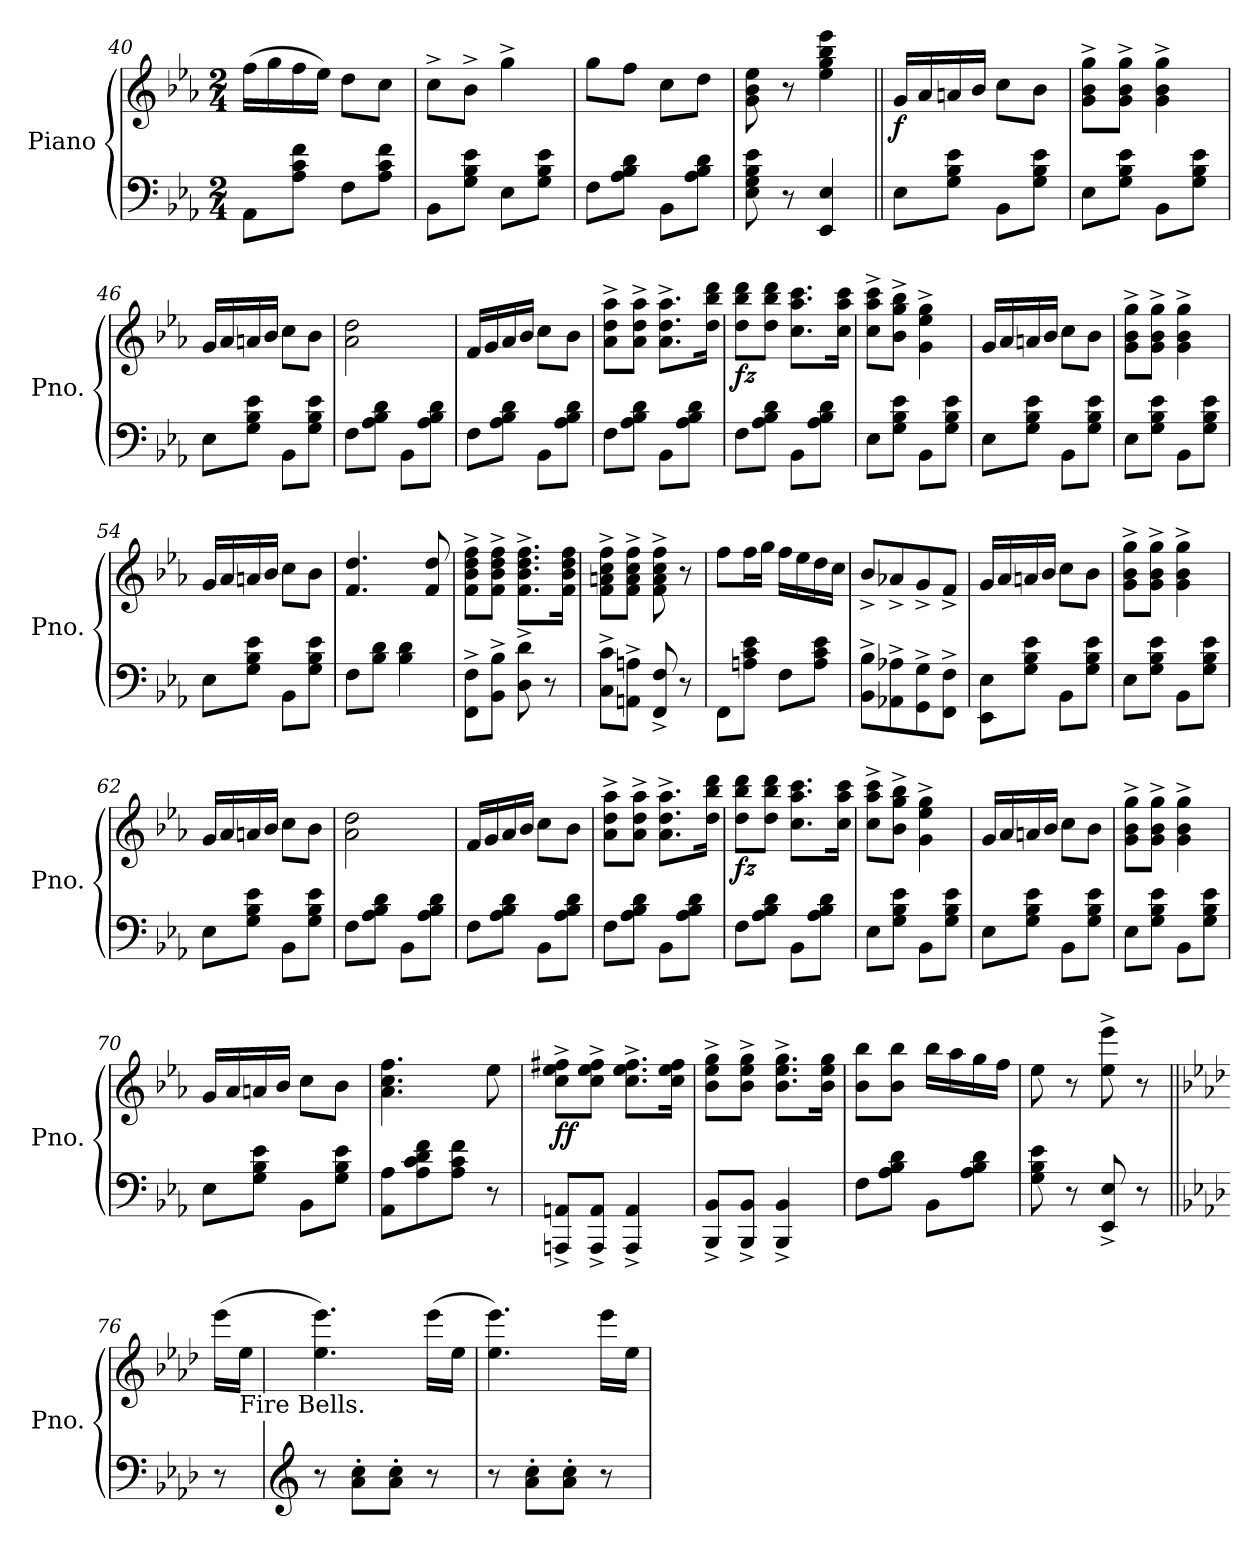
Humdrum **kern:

**kern	**kern	**dynam
*part1	*part1	*part1
*staff2	*staff1	*staff1/2
*I"Piano	*	*
*I'Pno.	*	*
!!LO:PB:g=z
*clefF4	*clefG2	*
*k[b-e-a-]	*k[b-e-a-]	*
*M2/4	*M2/4	*
=40	=40	=40
8AA-\L	(>16ff\LL	.
.	16gg\	.
8A-\ 8c\ 8f\J	16ff\	.
.	16ee-\JJ)	.
8F\L	8dd\L	.
8A-\ 8c\ 8f\J	8cc\J	.
=41	=41	=41
8BB-\L	8cc^\L	.
8G\ 8B-\ 8e-\J	8b-^\J	.
8E-\L	4gg^\	.
8G\ 8B-\ 8e-\J	.	.
=42	=42	=42
8F\L	8gg\L	.
8A-\ 8B-\ 8d\J	8ff\J	.
8BB-\L	8cc\L	.
8A-\ 8B-\ 8d\J	8dd\J	.
=43	=43	=43
8E-\ 8G\ 8B-\ 8e-\	8g\ 8b-\ 8ee-\	.
8r	8r	.
4EE-/ 4E-/	4ee-\ 4gg\ 4bb-\ 4eee-\	.
!!LO:LB:g=z
=44||	=44||	=44||
!	!	!LO:DY:b
8E-\L	16g/LL	f
.	16a-/	.
8G\ 8B-\ 8e-\J	16an/	.
.	16b-/JJ	.
8BB-\L	8cc\L	.
8G\ 8B-\ 8e-\J	8b-\J	.
=45	=45	=45
8E-\L	8g\^ 8b-\^ 8gg\^L	.
8G\ 8B-\ 8e-\J	8g\^ 8b-\^ 8gg\^J	.
8BB-\L	4g\^ 4b-\^ 4gg\^	.
8G\ 8B-\ 8e-\J	.	.
=46	=46	=46
8E-\L	16g/LL	.
.	16a-/	.
8G\ 8B-\ 8e-\J	16an/	.
.	16b-/JJ	.
8BB-\L	8cc\L	.
8G\ 8B-\ 8e-\J	8b-\J	.
=47	=47	=47
8F\L	2a-\ 2dd\	.
8A-\ 8B-\ 8d\J	.	.
8BB-\L	.	.
8A-\ 8B-\ 8d\J	.	.
=48	=48	=48
8F\L	16f/LL	.
.	16g/	.
8A-\ 8B-\ 8d\J	16a-/	.
.	16b-/JJ	.
8BB-\L	8cc\L	.
8A-\ 8B-\ 8d\J	8b-\J	.
=49	=49	=49
8F\L	8a-\^ 8dd\^ 8aa-\^L	.
8A-\ 8B-\ 8d\J	8a-\^ 8dd\^ 8aa-\^J	.
8BB-\L	8.a-\^ 8.dd\^ 8.aa-\^L	.
8A-\ 8B-\ 8d\J	.	.
.	16dd\ 16bb-\ 16ddd\Jk	.
=50	=50	=50
!	!	!LO:DY:b
8F\L	8dd\ 8bb-\ 8ddd\L	fz
8A-\ 8B-\ 8d\J	8dd\ 8bb-\ 8ddd\J	.
8BB-\L	8.cc\ 8.aa-\ 8.ccc\L	.
8A-\ 8B-\ 8d\J	.	.
.	16cc\ 16aa-\ 16ccc\Jk	.
!!LO:LB:g=z
=51	=51	=51
8E-\L	8cc\^ 8aa-\^ 8ccc\^L	.
8G\ 8B-\ 8e-\J	8b-\^ 8gg\^ 8bb-\^J	.
8BB-\L	4g\^ 4ee-\^ 4gg\^	.
8G\ 8B-\ 8e-\J	.	.
=52	=52	=52
8E-\L	16g/LL	.
.	16a-/	.
8G\ 8B-\ 8e-\J	16an/	.
.	16b-/JJ	.
8BB-\L	8cc\L	.
8G\ 8B-\ 8e-\J	8b-\J	.
=53	=53	=53
8E-\L	8g\^ 8b-\^ 8gg\^L	.
8G\ 8B-\ 8e-\J	8g\^ 8b-\^ 8gg\^J	.
8BB-\L	4g\^ 4b-\^ 4gg\^	.
8G\ 8B-\ 8e-\J	.	.
=54	=54	=54
8E-\L	16g/LL	.
.	16a-/	.
8G\ 8B-\ 8e-\J	16an/	.
.	16b-/JJ	.
8BB-\L	8cc\L	.
8G\ 8B-\ 8e-\J	8b-\J	.
=55	=55	=55
8F\L	4.f/ 4.dd/	.
8B-\ 8d\J	.	.
4B-\ 4d\	.	.
.	8f/ 8dd/	.
!!LO:LB:g=z
=56	=56	=56
8FF\^ 8F\^L	8f\^ 8b-\^ 8dd\^ 8ff\^L	.
8BB-\^ 8B-\^J	8f\^ 8b-\^ 8dd\^ 8ff\^J	.
8D\^ 8d\^	8.f\^ 8.b-\^ 8.dd\^ 8.ff\^L	.
8r	.	.
.	16f\ 16b-\ 16dd\ 16ff\Jk	.
=57	=57	=57
8C\^ 8c\^L	8f\^ 8an\^ 8cc\^ 8ff\^L	.
8AAn\^ 8An\^J	8f\^ 8a\^ 8cc\^ 8ff\^J	.
8FF/^ 8F/^	8f\^ 8a\^ 8cc\^ 8ff\^	.
8r	8r	.
=58	=58	=58
8FF\L	8ff\L	.
8An\ 8c\ 8e-\J	16ff\L	.
.	16gg\JJ	.
8F\L	16ff\LL	.
.	16ee-\	.
8A\ 8c\ 8e-\J	16dd\	.
.	16cc\JJ	.
=59	=59	=59
8BB-\^ 8B-\^L	8b-^/L	.
8AA-X\^ 8A-X\^	8a-X^/	.
8GG\^ 8G\^	8g^/	.
8FF\^ 8F\^J	8f^/J	.
=60	=60	=60
8EE-\ 8E-\L	16g/LL	.
.	16a-/	.
8G\ 8B-\ 8e-\J	16an/	.
.	16b-/JJ	.
8BB-\L	8cc\L	.
8G\ 8B-\ 8e-\J	8b-\J	.
!!LO:LB:g=z
=61	=61	=61
8E-\L	8g\^ 8b-\^ 8gg\^L	.
8G\ 8B-\ 8e-\J	8g\^ 8b-\^ 8gg\^J	.
8BB-\L	4g\^ 4b-\^ 4gg\^	.
8G\ 8B-\ 8e-\J	.	.
=62	=62	=62
8E-\L	16g/LL	.
.	16a-/	.
8G\ 8B-\ 8e-\J	16an/	.
.	16b-/JJ	.
8BB-\L	8cc\L	.
8G\ 8B-\ 8e-\J	8b-\J	.
=63	=63	=63
8F\L	2a-\ 2dd\	.
8A-\ 8B-\ 8d\J	.	.
8BB-\L	.	.
8A-\ 8B-\ 8d\J	.	.
=64	=64	=64
8F\L	16f/LL	.
.	16g/	.
8A-\ 8B-\ 8d\J	16a-/	.
.	16b-/JJ	.
8BB-\L	8cc\L	.
8A-\ 8B-\ 8d\J	8b-\J	.
=65	=65	=65
8F\L	8a-\^ 8dd\^ 8aa-\^L	.
8A-\ 8B-\ 8d\J	8a-\^ 8dd\^ 8aa-\^J	.
8BB-\L	8.a-\^ 8.dd\^ 8.aa-\^L	.
8A-\ 8B-\ 8d\J	.	.
.	16dd\ 16bb-\ 16ddd\Jk	.
!!LO:PB:g=z
=66	=66	=66
!	!	!LO:DY:b
8F\L	8dd\ 8bb-\ 8ddd\L	fz
8A-\ 8B-\ 8d\J	8dd\ 8bb-\ 8ddd\J	.
8BB-\L	8.cc\ 8.aa-\ 8.ccc\L	.
8A-\ 8B-\ 8d\J	.	.
.	16cc\ 16aa-\ 16ccc\Jk	.
=67	=67	=67
8E-\L	8cc\^ 8aa-\^ 8ccc\^L	.
8G\ 8B-\ 8e-\J	8b-\^ 8gg\^ 8bb-\^J	.
8BB-\L	4g\^ 4ee-\^ 4gg\^	.
8G\ 8B-\ 8e-\J	.	.
=68	=68	=68
8E-\L	16g/LL	.
.	16a-/	.
8G\ 8B-\ 8e-\J	16an/	.
.	16b-/JJ	.
8BB-\L	8cc\L	.
8G\ 8B-\ 8e-\J	8b-\J	.
=69	=69	=69
8E-\L	8g\^ 8b-\^ 8gg\^L	.
8G\ 8B-\ 8e-\J	8g\^ 8b-\^ 8gg\^J	.
8BB-\L	4g\^ 4b-\^ 4gg\^	.
8G\ 8B-\ 8e-\J	.	.
=70	=70	=70
8E-\L	16g/LL	.
.	16a-/	.
8G\ 8B-\ 8e-\J	16an/	.
.	16b-/JJ	.
8BB-\L	8cc\L	.
8G\ 8B-\ 8e-\J	8b-\J	.
!!LO:LB:g=z
=71	=71	=71
8AA-\ 8A-\L	4.a-\ 4.cc\ 4.ff\	.
8A-\ 8c\ 8d\ 8f\	.	.
8A-\ 8c\ 8f\J	.	.
8r	8ee-\	.
=72	=72	=72
!	!	!LO:DY:b
8AAAn/^ 8AAn/^L	8cc\^ 8ee-\^ 8ff#X\^L	ff
8AAA/^ 8AA/^J	8cc\^ 8ee-\^ 8ff#\^J	.
4AAA/^ 4AA/^	8.cc\^ 8.ee-\^ 8.ff#\^L	.
.	16cc\ 16ee-\ 16ff#\Jk	.
=73	=73	=73
8BBB-/^ 8BB-/^L	8b-\^ 8ee-\^ 8gg\^L	.
8BBB-/^ 8BB-/^J	8b-\^ 8ee-\^ 8gg\^J	.
4BBB-/^ 4BB-/^	8.b-\^ 8.ee-\^ 8.gg\^L	.
.	16b-\ 16ee-\ 16gg\Jk	.
=74	=74	=74
8F\L	8b-\ 8bb-\L	.
8A-\ 8B-\ 8d\J	8b-\ 8bb-\J	.
8BB-\L	16bb-\LL	.
.	16aa-\	.
8A-\ 8B-\ 8d\J	16gg\	.
.	16ff\JJ	.
=75	=75	=75
8G\ 8B-\ 8e-\	8ee-\	.
8r	8r	.
8EE-/^ 8E-/^	8ee-\^ 8eee-\^	.
8r	8r	.
!!LO:LB:g=z
=76||	=76||	=76||
*k[b-e-a-d-]	*k[b-e-a-d-]	*
8r	(>16eee-\LL	.
!	!LO:TX:b:t=Fire Bells.	!
.	16ee-\JJ	.
=77	=77	=77
*clefG2	*	*
8r	4.ee-\ 4.eee-\)	.
8a-\' 8cc\'L	.	.
8a-\' 8cc\'J	.	.
8r	(>16eee-\LL	.
.	16ee-\JJ	.
=78	=78	=78
8r	4.ee-\ 4.eee-\)	.
8a-\' 8cc\'L	.	.
8a-\' 8cc\'J	.	.
8r	16eee-\LL	.
.	16ee-\JJ	.
=	=	=
*-	*-	*-
